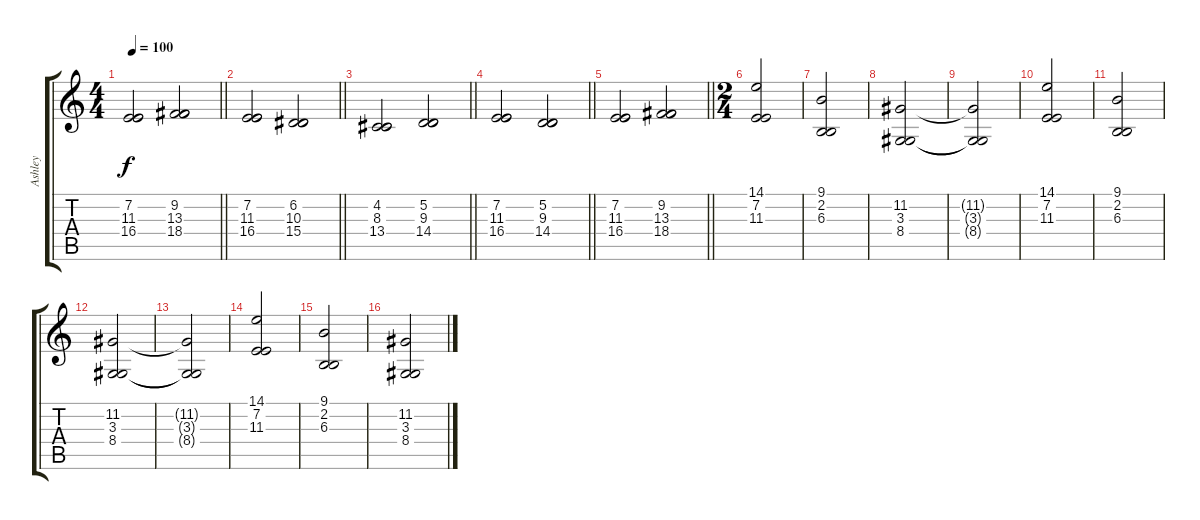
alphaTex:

\track ("Ashley" "Ashley") {instrument choiraahs}
\staff {score tabs}
\tuning (D4 A3 F3 C3 G2 D2) {hide}
\ts (4 4)
\tempo 100
\clef g2
\barLineRight lightlight
\ks c
(7.2 11.3 16.4).2{dy f} (9.2 13.3 18.4).2 |
\barLineRight lightlight
(7.2 11.3 16.4).2 (6.2 10.3 15.4).2 |
\barLineRight lightlight
(4.2 8.3 13.4).2 (5.2 9.3 14.4).2 |
\barLineRight lightlight
(7.2 11.3 16.4).2 (5.2 9.3 14.4).2 |
\barLineRight lightlight
(7.2 11.3 16.4).2 (9.2 13.3 18.4).2 |
\ts (2 4)
(14.1 7.2 11.3).2 |
(9.1 2.2 6.3).2 |
(11.2 3.3 8.4).2 |
(11.2{t} 3.3{t} 8.4{t}).2 |
(14.1 7.2 11.3).2 |
(9.1 2.2 6.3).2 |
(11.2 3.3 8.4).2 |
(11.2{t} 3.3{t} 8.4{t}).2 |
(14.1 7.2 11.3).2 |
(9.1 2.2 6.3).2 |
(11.2 3.3 8.4).2
